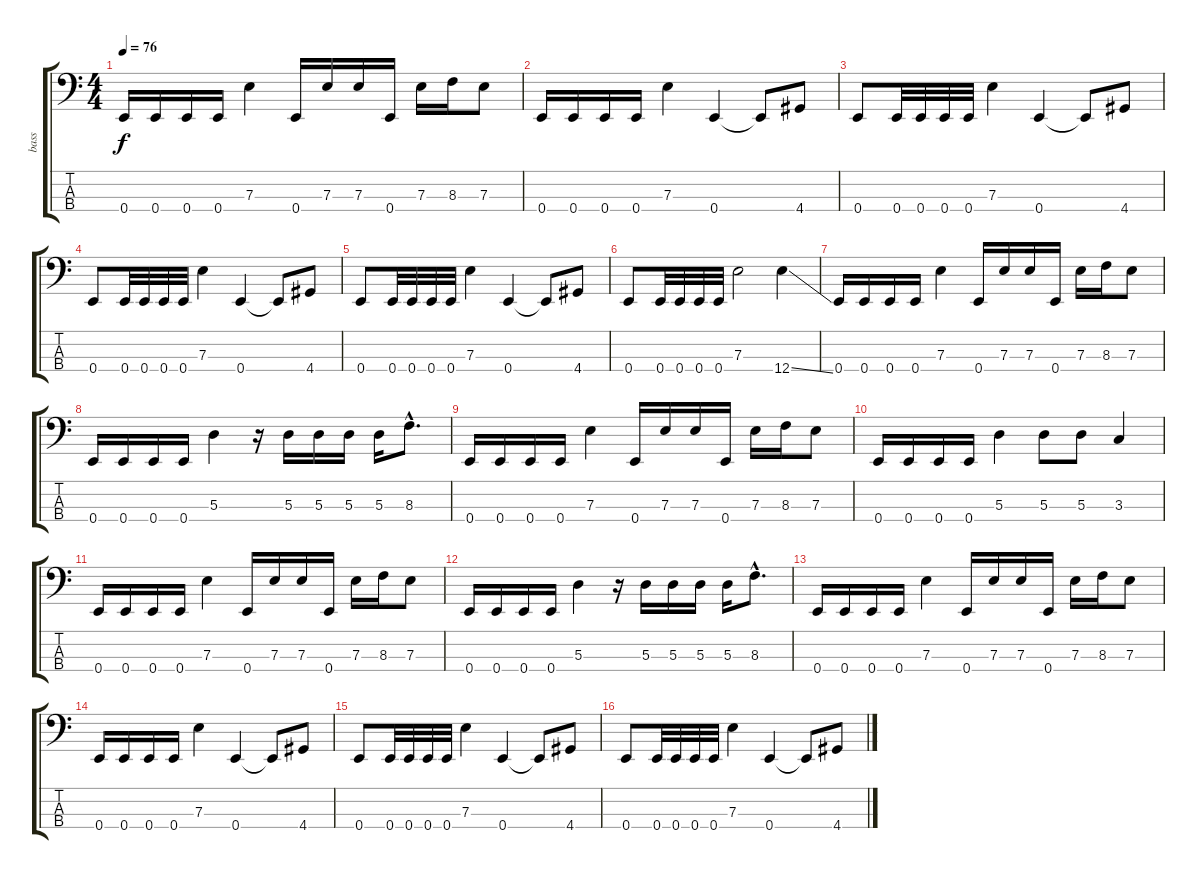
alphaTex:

\track ("bass" "bass") {instrument electricbassfinger}
\staff {score tabs}
\tuning (G2 D2 A1 E1) {hide}
\ts (4 4)
\tempo 76
\clef f4
\ks c
0.4.16{dy f} 0.4.16 0.4.16 0.4.16 7.3.4 0.4.16 7.3.16 7.3.16 0.4.16 7.3.16 8.3.16 7.3.8 |
0.4.16 0.4.16 0.4.16 0.4.16 7.3.4 0.4.4 0.4{t}.8 4.4.8 |
0.4.8 0.4.32 0.4.32 0.4.32 0.4.32 7.3.4 0.4.4 0.4{t}.8 4.4.8 |
0.4.8 0.4.32 0.4.32 0.4.32 0.4.32 7.3.4 0.4.4 0.4{t}.8 4.4.8 |
0.4.8 0.4.32 0.4.32 0.4.32 0.4.32 7.3.4 0.4.4 0.4{t}.8 4.4.8 |
0.4.8 0.4.32 0.4.32 0.4.32 0.4.32 7.3.2 12.4{ss}.4 |
0.4.16 0.4.16 0.4.16 0.4.16 7.3.4 0.4.16 7.3.16 7.3.16 0.4.16 7.3.16 8.3.16 7.3.8 |
0.4.16 0.4.16 0.4.16 0.4.16 5.3.4 r.16 5.3.16 5.3.16 5.3.16 5.3.16 8.3{hac}.8{d} |
0.4.16 0.4.16 0.4.16 0.4.16 7.3.4 0.4.16 7.3.16 7.3.16 0.4.16 7.3.16 8.3.16 7.3.8 |
0.4.16 0.4.16 0.4.16 0.4.16 5.3.4 5.3.8 5.3.8 3.3.4 |
0.4.16 0.4.16 0.4.16 0.4.16 7.3.4 0.4.16 7.3.16 7.3.16 0.4.16 7.3.16 8.3.16 7.3.8 |
0.4.16 0.4.16 0.4.16 0.4.16 5.3.4 r.16 5.3.16 5.3.16 5.3.16 5.3.16 8.3{hac}.8{d} |
0.4.16 0.4.16 0.4.16 0.4.16 7.3.4 0.4.16 7.3.16 7.3.16 0.4.16 7.3.16 8.3.16 7.3.8 |
0.4.16 0.4.16 0.4.16 0.4.16 7.3.4 0.4.4 0.4{t}.8 4.4.8 |
0.4.8 0.4.32 0.4.32 0.4.32 0.4.32 7.3.4 0.4.4 0.4{t}.8 4.4.8 |
0.4.8 0.4.32 0.4.32 0.4.32 0.4.32 7.3.4 0.4.4 0.4{t}.8 4.4.8
